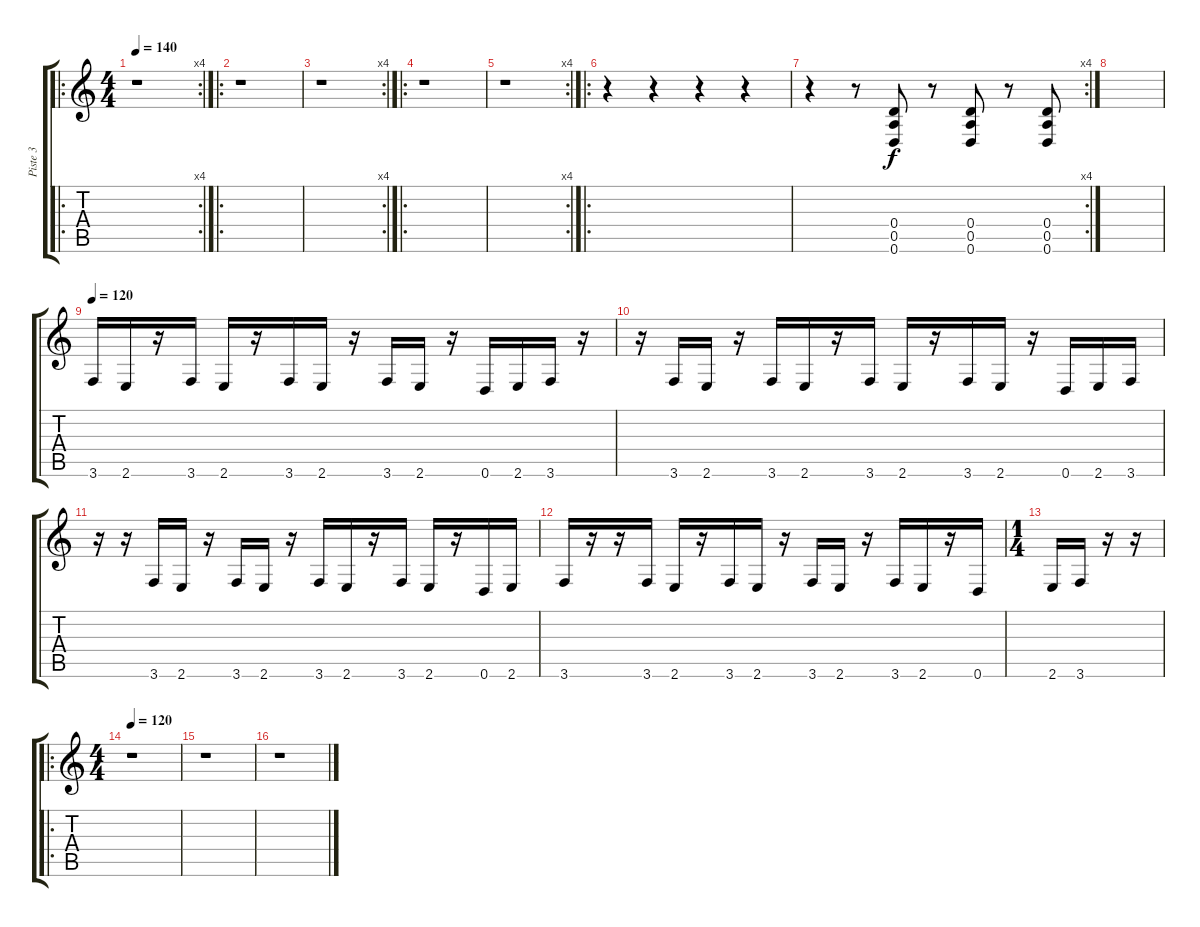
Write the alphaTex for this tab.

\track ("Piste 3" "Piste 3") {instrument electricguitarmuted}
\staff {score tabs}
\tuning (E4 B3 G3 D3 A2 D2) {hide}
\ro
\rc 4
\ts (4 4)
\tempo 140
\clef g2
\ks c
r.1{dy f} |
\ro
r.1 |
\rc 4
r.1 |
\ro
r.1 |
\rc 4
r.1 |
\ro
r.4 r.4 r.4 r.4 |
\rc 4
r.4 r.8 (0.4 0.5 0.6).8 r.8 (0.4 0.5 0.6).8 r.8 (0.4 0.5 0.6).8 |
|
\tempo 120
3.6.16 2.6.16 r.16 3.6.16 2.6.16 r.16 3.6.16 2.6.16 r.16 3.6.16 2.6.16 r.16 0.6.16 2.6.16 3.6.16 r.16 |
r.16 3.6.16 2.6.16 r.16 3.6.16 2.6.16 r.16 3.6.16 2.6.16 r.16 3.6.16 2.6.16 r.16 0.6.16 2.6.16 3.6.16 |
r.16 r.16 3.6.16 2.6.16 r.16 3.6.16 2.6.16 r.16 3.6.16 2.6.16 r.16 3.6.16 2.6.16 r.16 0.6.16 2.6.16 |
3.6.16 r.16 r.16 3.6.16 2.6.16 r.16 3.6.16 2.6.16 r.16 3.6.16 2.6.16 r.16 3.6.16 2.6.16 r.16 0.6.16 |
\ts (1 4)
2.6.16 3.6.16 r.16 r.16 |
\ro
\ts (4 4)
\tempo 120
r.1 |
r.1 |
r.1
